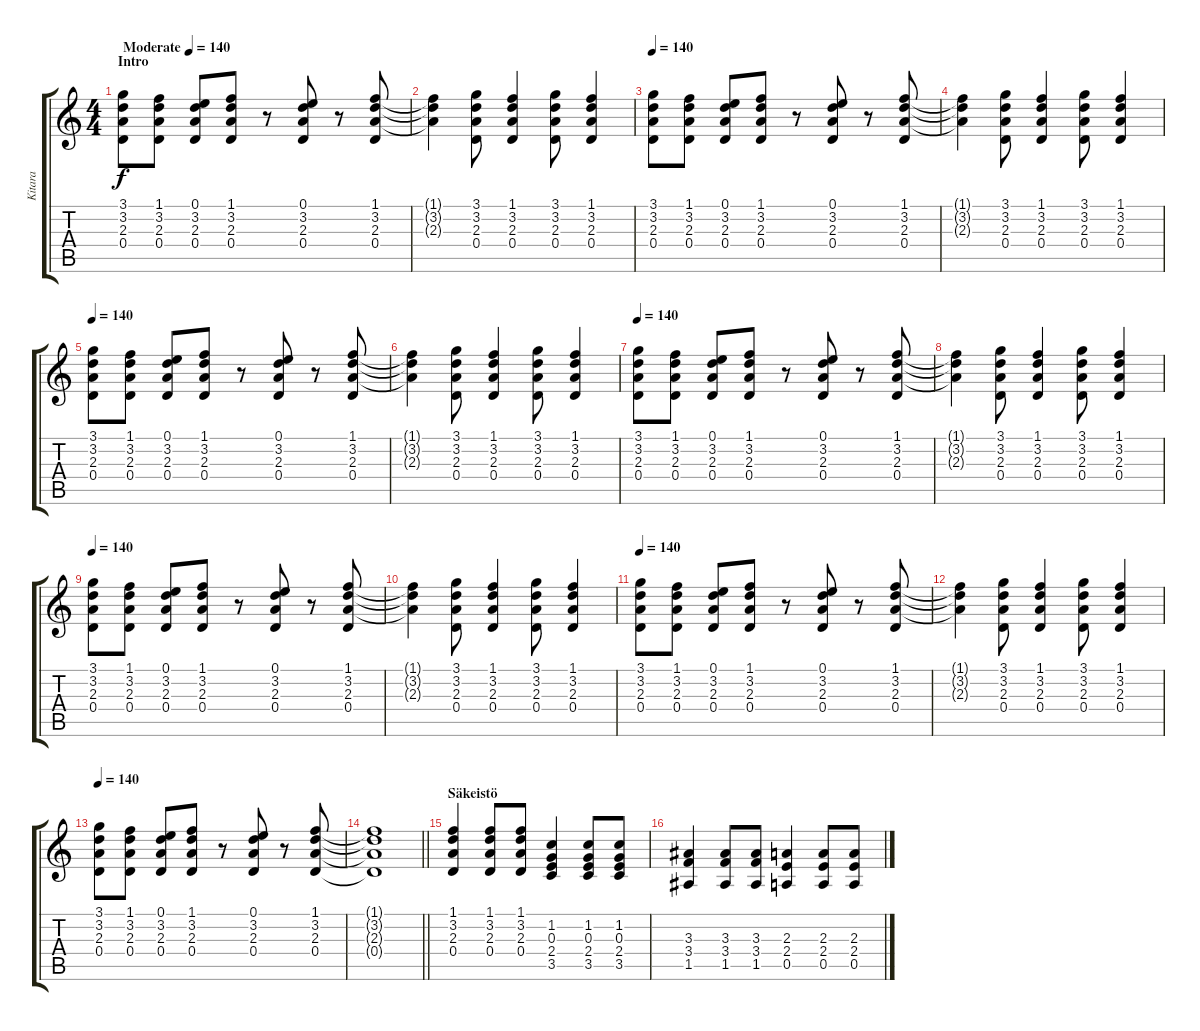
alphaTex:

\track ("Kitara" "Kitara") {instrument acousticguitarsteel}
\staff {score tabs}
\tuning (E4 B3 G3 D3 A2 E2) {hide}
\ts (4 4)
\section ("" "Intro")
\tempo (140 "Moderate")
\clef g2
\ks c
(3.1 3.2 2.3 0.4).8{dy f instrument acousticguitarsteel} (1.1 3.2 2.3 0.4).8 (0.1 3.2 2.3 0.4).8 (1.1 3.2 2.3 0.4).8 r.8 (0.1 3.2 2.3 0.4).8 r.8 (1.1 3.2 2.3 0.4).8 |
(1.1{t} 3.2{t} 2.3{t}).4 (3.1 3.2 2.3 0.4).8 (1.1 3.2 2.3 0.4).4 (3.1 3.2 2.3 0.4).8 (1.1 3.2 2.3 0.4).4 |
\tempo 140
(3.1 3.2 2.3 0.4).8{instrument acousticguitarsteel} (1.1 3.2 2.3 0.4).8 (0.1 3.2 2.3 0.4).8 (1.1 3.2 2.3 0.4).8 r.8 (0.1 3.2 2.3 0.4).8 r.8 (1.1 3.2 2.3 0.4).8 |
(1.1{t} 3.2{t} 2.3{t}).4 (3.1 3.2 2.3 0.4).8 (1.1 3.2 2.3 0.4).4 (3.1 3.2 2.3 0.4).8 (1.1 3.2 2.3 0.4).4 |
\tempo 140
(3.1 3.2 2.3 0.4).8{instrument acousticguitarsteel} (1.1 3.2 2.3 0.4).8 (0.1 3.2 2.3 0.4).8 (1.1 3.2 2.3 0.4).8 r.8 (0.1 3.2 2.3 0.4).8 r.8 (1.1 3.2 2.3 0.4).8 |
(1.1{t} 3.2{t} 2.3{t}).4 (3.1 3.2 2.3 0.4).8 (1.1 3.2 2.3 0.4).4 (3.1 3.2 2.3 0.4).8 (1.1 3.2 2.3 0.4).4 |
\tempo 140
(3.1 3.2 2.3 0.4).8{instrument acousticguitarsteel} (1.1 3.2 2.3 0.4).8 (0.1 3.2 2.3 0.4).8 (1.1 3.2 2.3 0.4).8 r.8 (0.1 3.2 2.3 0.4).8 r.8 (1.1 3.2 2.3 0.4).8 |
(1.1{t} 3.2{t} 2.3{t}).4 (3.1 3.2 2.3 0.4).8 (1.1 3.2 2.3 0.4).4 (3.1 3.2 2.3 0.4).8 (1.1 3.2 2.3 0.4).4 |
\tempo 140
(3.1 3.2 2.3 0.4).8{instrument acousticguitarsteel} (1.1 3.2 2.3 0.4).8 (0.1 3.2 2.3 0.4).8 (1.1 3.2 2.3 0.4).8 r.8 (0.1 3.2 2.3 0.4).8 r.8 (1.1 3.2 2.3 0.4).8 |
(1.1{t} 3.2{t} 2.3{t}).4 (3.1 3.2 2.3 0.4).8 (1.1 3.2 2.3 0.4).4 (3.1 3.2 2.3 0.4).8 (1.1 3.2 2.3 0.4).4 |
\tempo 140
(3.1 3.2 2.3 0.4).8{instrument acousticguitarsteel} (1.1 3.2 2.3 0.4).8 (0.1 3.2 2.3 0.4).8 (1.1 3.2 2.3 0.4).8 r.8 (0.1 3.2 2.3 0.4).8 r.8 (1.1 3.2 2.3 0.4).8 |
(1.1{t} 3.2{t} 2.3{t}).4 (3.1 3.2 2.3 0.4).8 (1.1 3.2 2.3 0.4).4 (3.1 3.2 2.3 0.4).8 (1.1 3.2 2.3 0.4).4 |
\tempo 140
(3.1 3.2 2.3 0.4).8{instrument acousticguitarsteel} (1.1 3.2 2.3 0.4).8 (0.1 3.2 2.3 0.4).8 (1.1 3.2 2.3 0.4).8 r.8 (0.1 3.2 2.3 0.4).8 r.8 (1.1 3.2 2.3 0.4).8 |
\barLineRight lightlight
(1.1{t} 3.2{t} 2.3{t} 0.4{t}).1 |
\section ("" "Säkeistö")
(1.1 3.2 2.3 0.4).4 (1.1 3.2 2.3 0.4).8 (1.1 3.2 2.3 0.4).8 (1.2 0.3 2.4 3.5).4 (1.2 0.3 2.4 3.5).8 (1.2 0.3 2.4 3.5).8 |
(3.3 3.4 1.5).4 (3.3 3.4 1.5).8 (3.3 3.4 1.5).8 (2.3 2.4 0.5).4 (2.3 2.4 0.5).8 (2.3 2.4 0.5).8
